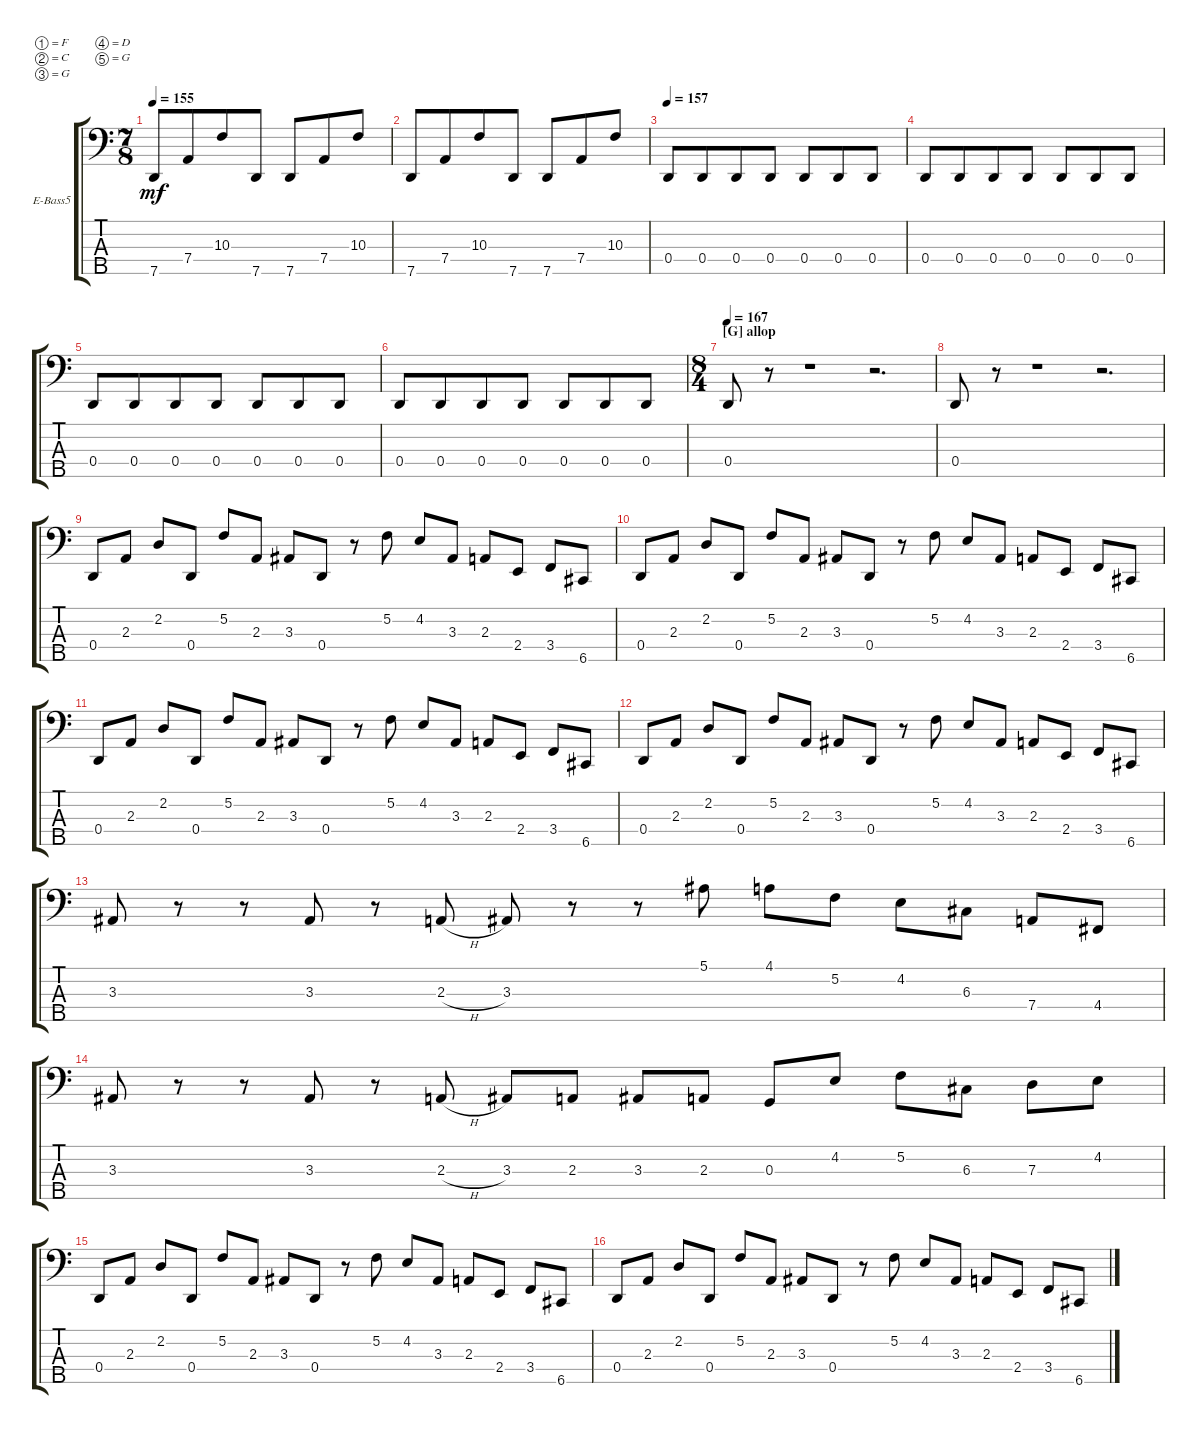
\defaultSystemsLayout 4
\bracketExtendMode groupsimilarinstruments
\firstSystemTrackNameOrientation horizontal
\otherSystemsTrackNameOrientation horizontal
\track ("Skylar" "E-Bass5") {instrument electricbassfinger}
\staff {score tabs}
\tuning (F2 C2 G1 D1 G0)
\ts (7 8)
\tempo 155
\clef f4
\ks c
7.5.8{dy mf} 7.4.8 10.3.8 7.5.8 7.5.8 7.4.8 10.3.8 |
7.5.8 7.4.8 10.3.8 7.5.8 7.5.8 7.4.8 10.3.8 |
\tempo 157
0.4.8 0.4.8 0.4.8 0.4.8 0.4.8 0.4.8 0.4.8 |
0.4.8 0.4.8 0.4.8 0.4.8 0.4.8 0.4.8 0.4.8 |
0.4.8 0.4.8 0.4.8 0.4.8 0.4.8 0.4.8 0.4.8 |
0.4.8 0.4.8 0.4.8 0.4.8 0.4.8 0.4.8 0.4.8 |
\ts (8 4)
\section ("G" "allop")
\tempo 167
0.4.8 r.8 r.1 r.2{d} |
0.4.8 r.8 r.1 r.2{d} |
0.4.8 2.3.8 2.2.8 0.4.8 5.2.8 2.3.8 3.3.8 0.4.8 r.8 5.2.8 4.2.8 3.3.8 2.3.8 2.4.8 3.4.8 6.5.8 |
0.4.8 2.3.8 2.2.8 0.4.8 5.2.8 2.3.8 3.3.8 0.4.8 r.8 5.2.8 4.2.8 3.3.8 2.3.8 2.4.8 3.4.8 6.5.8 |
0.4.8 2.3.8 2.2.8 0.4.8 5.2.8 2.3.8 3.3.8 0.4.8 r.8 5.2.8 4.2.8 3.3.8 2.3.8 2.4.8 3.4.8 6.5.8 |
0.4.8 2.3.8 2.2.8 0.4.8 5.2.8 2.3.8 3.3.8 0.4.8 r.8 5.2.8 4.2.8 3.3.8 2.3.8 2.4.8 3.4.8 6.5.8 |
3.3.8 r.8 r.8 3.3.8 r.8 2.3{h}.8 3.3.8 r.8 r.8 5.1.8 4.1.8 5.2.8 4.2.8 6.3.8 7.4.8 4.4.8 |
3.3.8 r.8 r.8 3.3.8 r.8 2.3{h}.8 3.3.8 2.3.8 3.3.8 2.3.8 0.3.8 4.2.8 5.2.8 6.3.8 7.3.8 4.2.8 |
0.4.8 2.3.8 2.2.8 0.4.8 5.2.8 2.3.8 3.3.8 0.4.8 r.8 5.2.8 4.2.8 3.3.8 2.3.8 2.4.8 3.4.8 6.5.8 |
0.4.8 2.3.8 2.2.8 0.4.8 5.2.8 2.3.8 3.3.8 0.4.8 r.8 5.2.8 4.2.8 3.3.8 2.3.8 2.4.8 3.4.8 6.5.8
